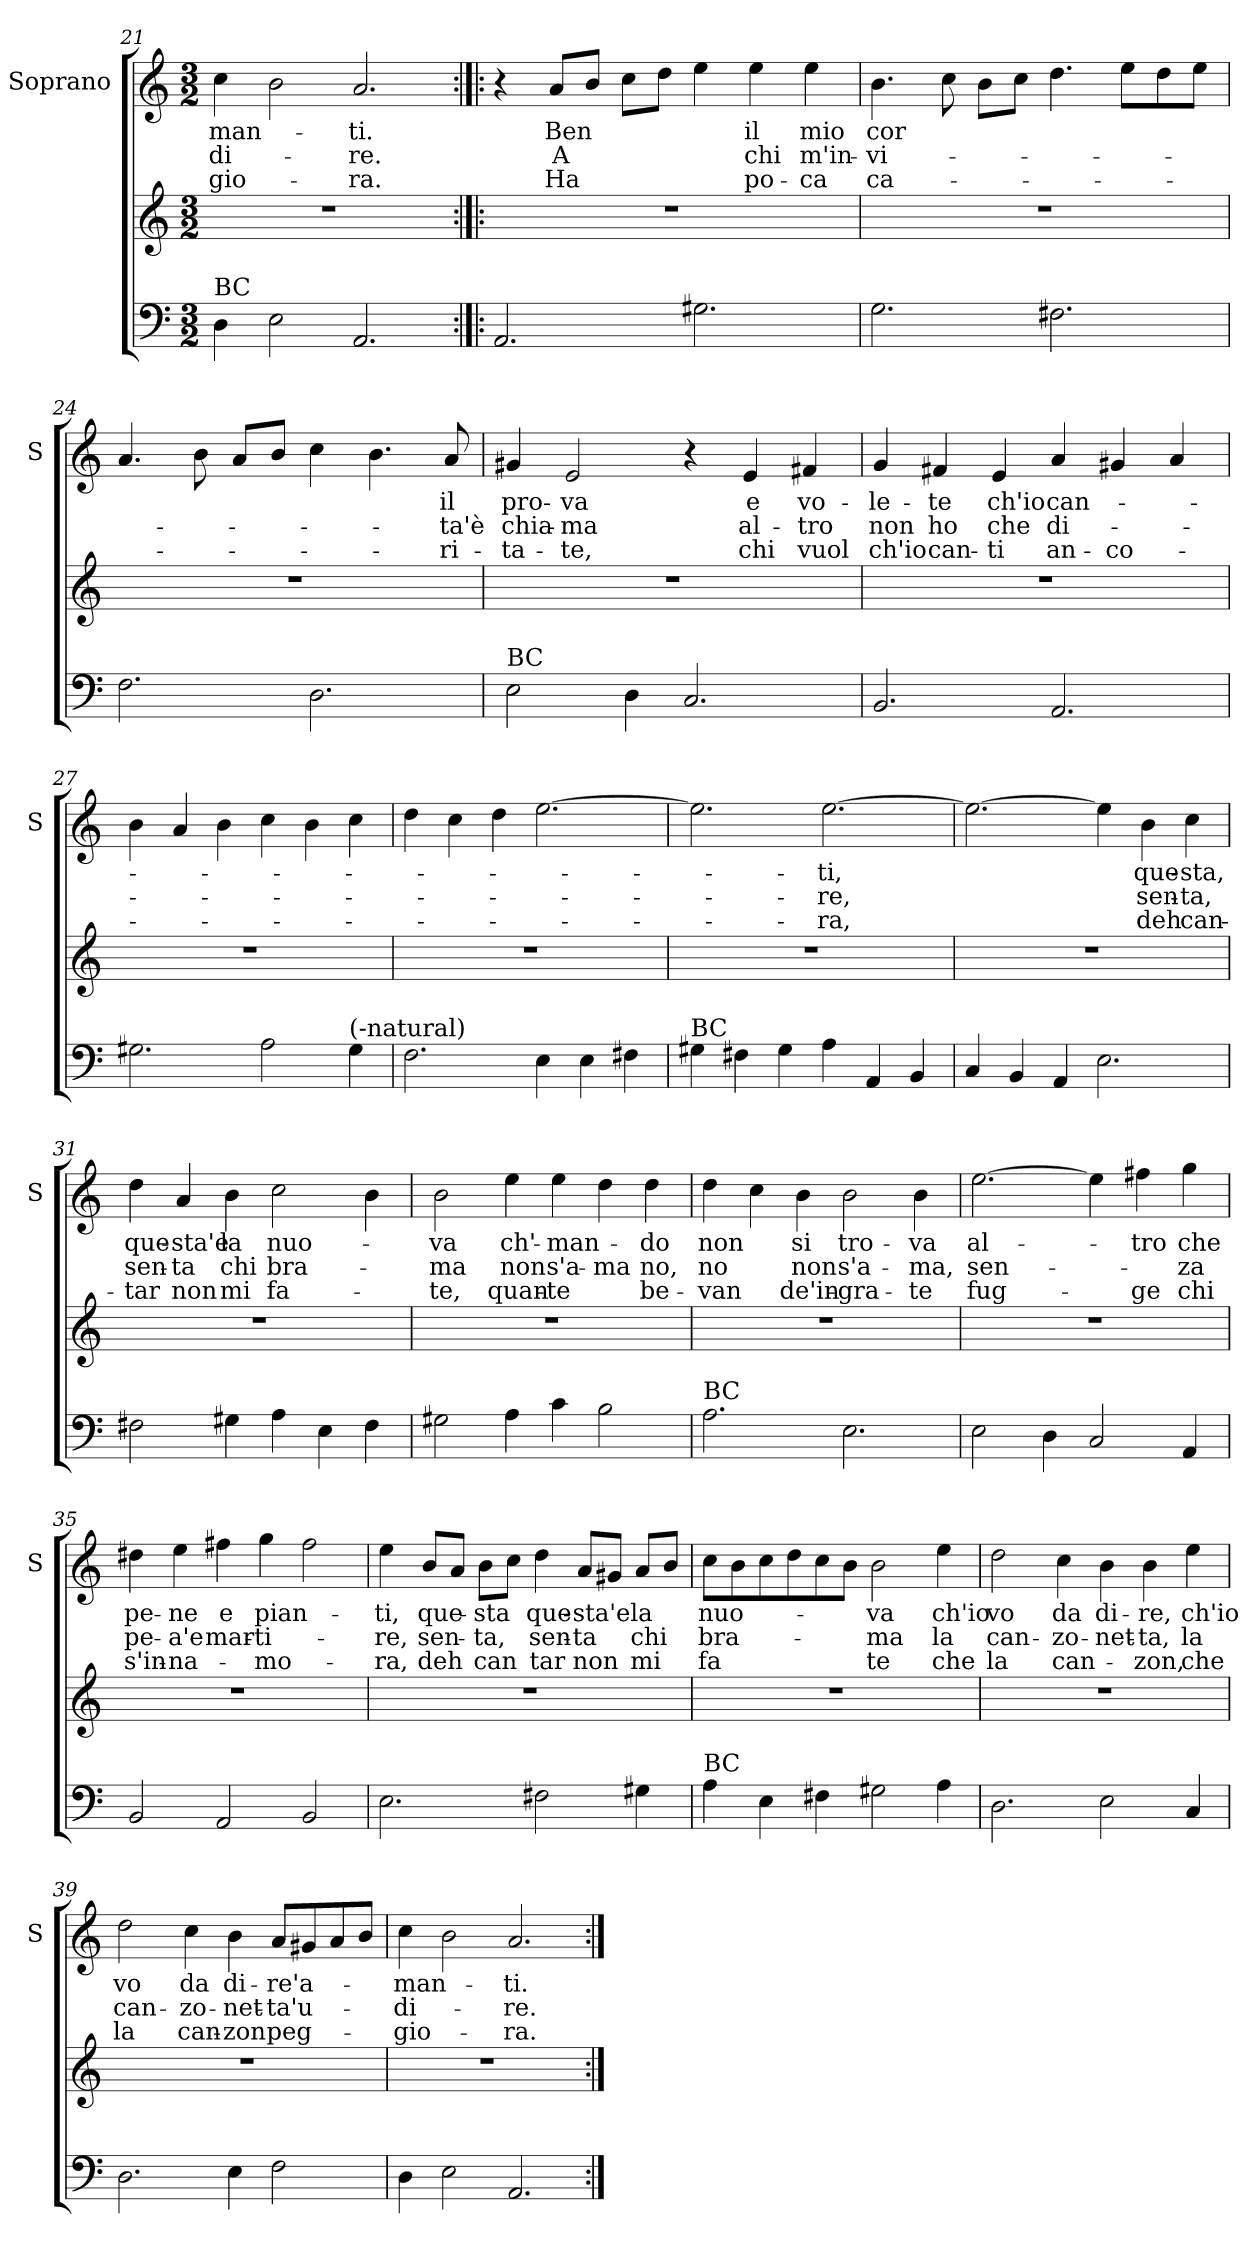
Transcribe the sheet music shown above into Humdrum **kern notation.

**kern	**kern	**kern	**text	**text	**text
*part2	*part2	*part1	*part1	*part1	*part1
*staff3	*staff2	*staff1	*staff1	*staff1	*staff1
*	*	*I"Soprano	*	*	*
*	*	*I'S	*	*	*
!!LO:LB:g=z
*clefF4	*clefG2	*clefG2	*	*	*
*k[]	*k[]	*k[]	*	*	*
*C:	*C:	*C:	*	*	*
*M3/2	*M3/2	*M3/2	*	*	*
=21	=21	=21	=21	=21	=21
!LO:TX:a:t=BC	!	!	!	!	!
!	!	!	!LO:LY:b	!LO:LY:b	!LO:LY:b
4D\	1.r	4cc\	-man-	-di-	-gio-
2E\	.	2b\	.	.	.
!	!	!	!LO:LY:b	!LO:LY:b	!LO:LY:b
2.AA/	.	2.a/	-ti.	-re.	-ra.
=22:|!|:	=22:|!|:	=22:|!|:	=22:|!|:	=22:|!|:	=22:|!|:
2.AA/	1.r	4r	.	.	.
!	!	!	!LO:LY:b	!LO:LY:b	!LO:LY:b
.	.	8a/L	Ben	A	Ha
.	.	8b/J	.	.	.
.	.	8cc\L	.	.	.
.	.	8dd\J	.	.	.
2.G#X\	.	4ee\	.	.	.
!	!	!	!LO:LY:b	!LO:LY:b	!LO:LY:b
.	.	4ee\	il	chi	po-
!	!	!	!LO:LY:b	!LO:LY:b	!LO:LY:b
.	.	4ee\	mio	m'in-	-ca
=23	=23	=23	=23	=23	=23
!	!	!	!LO:LY:b	!LO:LY:b	!LO:LY:b
2.G\	1.r	4.b\	cor	-vi-	ca-
.	.	8cc\	.	.	.
.	.	8b\L	.	.	.
.	.	8cc\J	.	.	.
2.F#X\	.	4.dd\	.	.	.
.	.	8ee\L	.	.	.
.	.	8dd\	.	.	.
.	.	8ee\J	.	.	.
=24	=24	=24	=24	=24	=24
2.F\	1.r	4.a/	.	.	.
.	.	8b\	.	.	.
.	.	8a/L	.	.	.
.	.	8b/J	.	.	.
2.D\	.	4cc\	.	.	.
.	.	4.b\	.	.	.
!	!	!	!LO:LY:b	!LO:LY:b	!LO:LY:b
.	.	8a/	il	-ta'è	-ri-
!!LO:PB:g=z
=25	=25	=25	=25	=25	=25
!LO:TX:a:t=BC	!	!	!	!	!
!	!	!	!LO:LY:b	!LO:LY:b	!LO:LY:b
2E\	1.r	4g#X/	pro-	chia-	-ta-
!	!	!	!LO:LY:b	!LO:LY:b	!LO:LY:b
.	.	2e/	-va	-ma	-te,
4D\	.	.	.	.	.
2.C/	.	4r	.	.	.
!	!	!	!LO:LY:b	!LO:LY:b	!LO:LY:b
.	.	4e/	e	al-	chi
!	!	!	!LO:LY:b	!LO:LY:b	!LO:LY:b
.	.	4f#X/	vo-	-tro	vuol
=26	=26	=26	=26	=26	=26
!	!	!	!LO:LY:b	!LO:LY:b	!LO:LY:b
2.BB/	1.r	4g/	-le-	non	ch'io
!	!	!	!LO:LY:b	!LO:LY:b	!LO:LY:b
.	.	4f#X/	-te	ho	can-
!	!	!	!LO:LY:b	!LO:LY:b	!LO:LY:b
.	.	4e/	ch'io	che	-ti
!	!	!	!LO:LY:b	!LO:LY:b	!LO:LY:b
2.AA/	.	4a/	can-	di-	an-
!	!	!	!	!	!LO:LY:b
.	.	4g#X/	.	.	-co-
.	.	4a/	.	.	.
=27	=27	=27	=27	=27	=27
2.G#X\	1.r	4b\	.	.	.
.	.	4a/	.	.	.
.	.	4b\	.	.	.
2A\	.	4cc\	.	.	.
.	.	4b\	.	.	.
!LO:TX:a:t=(-natural)	!	!	!	!	!
4G#\	.	4cc\	.	.	.
=28	=28	=28	=28	=28	=28
2.F\	1.r	4dd\	.	.	.
.	.	4cc\	.	.	.
.	.	4dd\	.	.	.
4E\	.	[2.ee\	.	.	.
4E\	.	.	.	.	.
4F#X\	.	.	.	.	.
!!LO:LB:g=z
=29	=29	=29	=29	=29	=29
!LO:TX:a:t=BC	!	!	!	!	!
4G#X\	1.r	2.ee\]	.	.	.
4F#X\	.	.	.	.	.
4G#\	.	.	.	.	.
!	!	!	!LO:LY:b	!LO:LY:b	!LO:LY:b
4A\	.	[2.ee\	-ti,	-re,	-ra,
4AA/	.	.	.	.	.
4BB/	.	.	.	.	.
=30	=30	=30	=30	=30	=30
4C/	1.r	2.ee\_	.	.	.
4BB/	.	.	.	.	.
4AA/	.	.	.	.	.
2.E\	.	4ee\]	.	.	.
!	!	!	!LO:LY:b	!LO:LY:b	!LO:LY:b
.	.	4b\	que-	sen-	deh
!	!	!	!LO:LY:b	!LO:LY:b	!LO:LY:b
.	.	4cc\	-sta,	-ta,	can-
=31	=31	=31	=31	=31	=31
!	!	!	!LO:LY:b	!LO:LY:b	!LO:LY:b
2F#X\	1.r	4dd\	que-	sen-	-tar
!	!	!	!LO:LY:b	!LO:LY:b	!LO:LY:b
.	.	4a/	-sta'e	-ta	non
!	!	!	!LO:LY:b	!LO:LY:b	!LO:LY:b
4G#X\	.	4b\	la	chi	mi
!	!	!	!LO:LY:b	!LO:LY:b	!LO:LY:b
4A\	.	2cc\	nuo-	bra-	fa-
4E\	.	.	.	.	.
4F#\	.	4b\	.	.	.
=32	=32	=32	=32	=32	=32
!	!	!	!LO:LY:b	!LO:LY:b	!LO:LY:b
2G#X\	1.r	2b\	-va	-ma	-te,
!	!	!	!LO:LY:b	!LO:LY:b	!LO:LY:b
4A\	.	4ee\	ch'-	non	quan-
!	!	!	!LO:LY:b	!LO:LY:b	!LO:LY:b
4c\	.	4ee\	-man-	s'a-	-te
!	!	!	!	!LO:LY:b	!
2B\	.	4dd\	.	-ma	.
!	!	!	!LO:LY:b	!LO:LY:b	!LO:LY:b
.	.	4dd\	-do	no,	be-
!!LO:LB:g=z
=33	=33	=33	=33	=33	=33
!LO:TX:a:t=BC	!	!	!	!	!
!	!	!	!LO:LY:b	!LO:LY:b	!LO:LY:b
2.A\	1.r	4dd\	non	no	-van
.	.	4cc\	.	.	.
!	!	!	!LO:LY:b	!LO:LY:b	!LO:LY:b
.	.	4b\	si	non	de'in-
!	!	!	!LO:LY:b	!LO:LY:b	!LO:LY:b
2.E\	.	2b\	tro-	s'a-	-gra-
!	!	!	!LO:LY:b	!LO:LY:b	!LO:LY:b
.	.	4b\	-va	-ma,	-te
=34	=34	=34	=34	=34	=34
!	!	!	!LO:LY:b	!LO:LY:b	!LO:LY:b
2E\	1.r	[2.ee\	al-	sen-	fug-
4D\	.	.	.	.	.
2C/	.	4ee\]	.	.	.
!	!	!	!LO:LY:b	!	!LO:LY:b
.	.	4ff#X\	-tro	.	-ge
!	!	!	!LO:LY:b	!LO:LY:b	!LO:LY:b
4AA/	.	4gg\	che	-za	chi
=35	=35	=35	=35	=35	=35
!	!	!	!LO:LY:b	!LO:LY:b	!LO:LY:b
2BB/	1.r	4dd#X\	pe-	pe-	s'in-
!	!	!	!LO:LY:b	!LO:LY:b	!LO:LY:b
.	.	4ee\	-ne	-a'e	-na-
!	!	!	!LO:LY:b	!LO:LY:b	!
2AA/	.	4ff#X\	e	mar-	.
!	!	!	!LO:LY:b	!LO:LY:b	!LO:LY:b
.	.	4gg\	pian-	-ti-	-mo-
2BB/	.	2ff#\	.	.	.
=36	=36	=36	=36	=36	=36
!	!	!	!LO:LY:b	!LO:LY:b	!LO:LY:b
2.E\	1.r	4ee\	-ti,	-re,	-ra,
!	!	!	!LO:LY:b	!LO:LY:b	!LO:LY:b
.	.	8b/L	que-	sen-	deh
.	.	8a/J	.	.	.
!	!	!	!LO:LY:b	!LO:LY:b	!LO:LY:b
.	.	8b\L	-sta	-ta,	can
.	.	8cc\J	.	.	.
!	!	!	!LO:LY:b	!LO:LY:b	!LO:LY:b
2F#X\	.	4dd\	que-	sen-	tar
!	!	!	!LO:LY:b	!LO:LY:b	!LO:LY:b
.	.	8a/L	-sta'e	-ta	non
.	.	8g#X/J	.	.	.
!	!	!	!LO:LY:b	!LO:LY:b	!LO:LY:b
4G#X\	.	8a/L	la	chi	mi
.	.	8b/J	.	.	.
!!LO:LB:g=z
=37	=37	=37	=37	=37	=37
!LO:TX:a:t=BC	!	!	!	!	!
!	!	!	!LO:LY:b	!LO:LY:b	!LO:LY:b
4A\	1.r	8cc\L	nuo-	bra-	fa
.	.	8b\	.	.	.
4E\	.	8cc\	.	.	.
.	.	8dd\	.	.	.
4F#X\	.	8cc\	.	.	.
.	.	8b\J	.	.	.
!	!	!	!LO:LY:b	!LO:LY:b	!LO:LY:b
2G#X\	.	2b\	-va	-ma	te
!	!	!	!LO:LY:b	!LO:LY:b	!LO:LY:b
4A\	.	4ee\	ch'io	la	che
=38	=38	=38	=38	=38	=38
!	!	!	!LO:LY:b	!LO:LY:b	!LO:LY:b
2.D\	1.r	2dd\	vo	can-	la
!	!	!	!LO:LY:b	!LO:LY:b	!LO:LY:b
.	.	4cc\	da	-zo-	can-
!	!	!	!LO:LY:b	!LO:LY:b	!
2E\	.	4b\	di-	-net-	.
!	!	!	!LO:LY:b	!LO:LY:b	!LO:LY:b
.	.	4b\	-re,	-ta,	-zon,
!	!	!	!LO:LY:b	!LO:LY:b	!LO:LY:b
4C/	.	4ee\	ch'io	la	che
=39	=39	=39	=39	=39	=39
!	!	!	!LO:LY:b	!LO:LY:b	!LO:LY:b
2.D\	1.r	2dd\	vo	can-	la
!	!	!	!LO:LY:b	!LO:LY:b	!LO:LY:b
.	.	4cc\	da	-zo-	can-
!	!	!	!LO:LY:b	!LO:LY:b	!LO:LY:b
4E\	.	4b\	di-	-net-	-zon
!	!	!	!LO:LY:b	!LO:LY:b	!LO:LY:b
2F\	.	8a/L	-re'a-	-ta'u-	peg-
.	.	8g#X/	.	.	.
.	.	8a/	.	.	.
.	.	8b/J	.	.	.
=40	=40	=40	=40	=40	=40
!	!	!	!LO:LY:b	!LO:LY:b	!LO:LY:b
4D\	1.r	4cc\	-man-	-di-	-gio-
2E\	.	2b\	.	.	.
!	!	!	!LO:LY:b	!LO:LY:b	!LO:LY:b
2.AA/	.	2.a/	-ti.	-re.	-ra.
=:|!	=:|!	=:|!	=:|!	=:|!	=:|!
*-	*-	*-	*-	*-	*-
